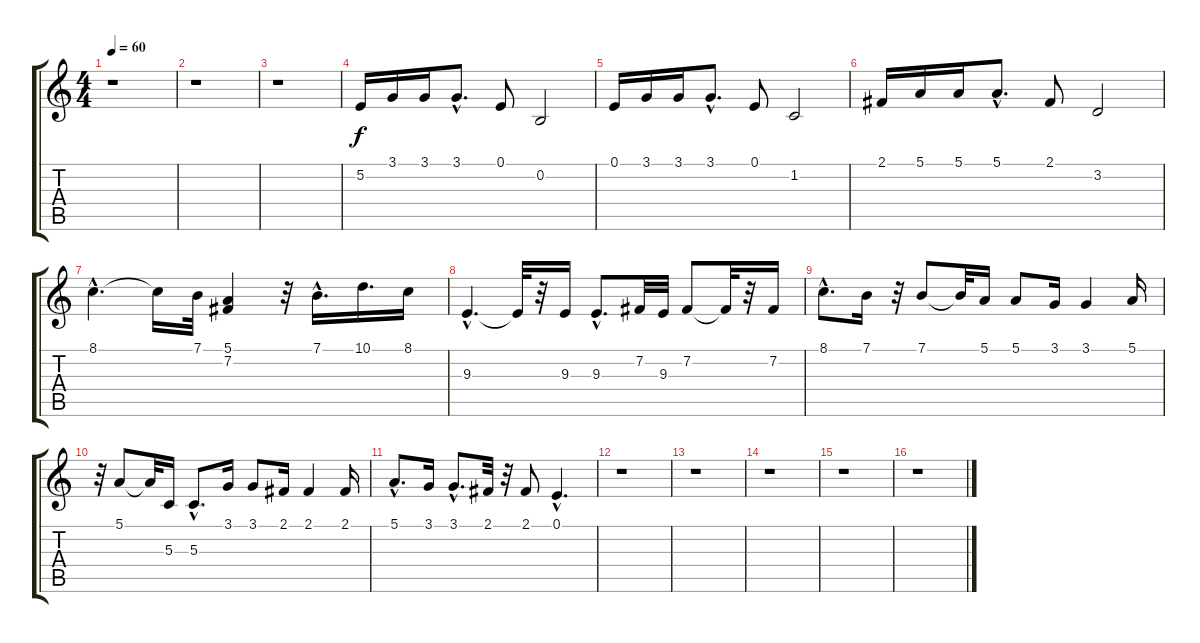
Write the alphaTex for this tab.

\track "" {instrument violin}
\staff {score tabs}
\tuning (E4 B3 G3 D3 A2 E2) {hide}
\ts (4 4)
\tempo 60
\clef g2
\ks c
r.1{dy f} |
r.1 |
r.1 |
5.2.16 3.1.16 3.1.16 3.1{hac}.8{d} 0.1.8 0.2.2 |
0.1.16 3.1.16 3.1.16 3.1{hac}.8{d} 0.1.8 1.2.2 |
2.1.16 5.1.16 5.1.16 5.1{hac}.8{d} 2.1.8 3.2.2 |
8.1{hac}.4{d} 8.1{t}.16 7.1.32 (5.1 7.2).4 r.32 7.1{hac}.16{d} 10.1.16{d} 8.1.16 |
9.3{hac}.4{d} 9.3{t}.32 r.32 9.3.16 9.3{hac}.8{d} 7.2.32 9.3.32 7.2.8 7.2{t}.32 r.32 7.2.16 |
8.1{hac}.8{d} 7.1.16 r.32 7.1.8 7.1{t}.32 5.1.16 5.1.8 3.1.16 3.1.4 5.1.16 |
r.32 5.1.8 5.1{t}.32 5.3.16 5.3{hac}.8{d} 3.1.16 3.1.8 2.1.16 2.1.4 2.1.16 |
5.1{hac}.8{d} 3.1.16 3.1{hac}.8{d} 2.1.32 r.32 2.1.8 0.1{hac}.4{d} |
r.1 |
r.1 |
r.1 |
r.1 |
r.1
